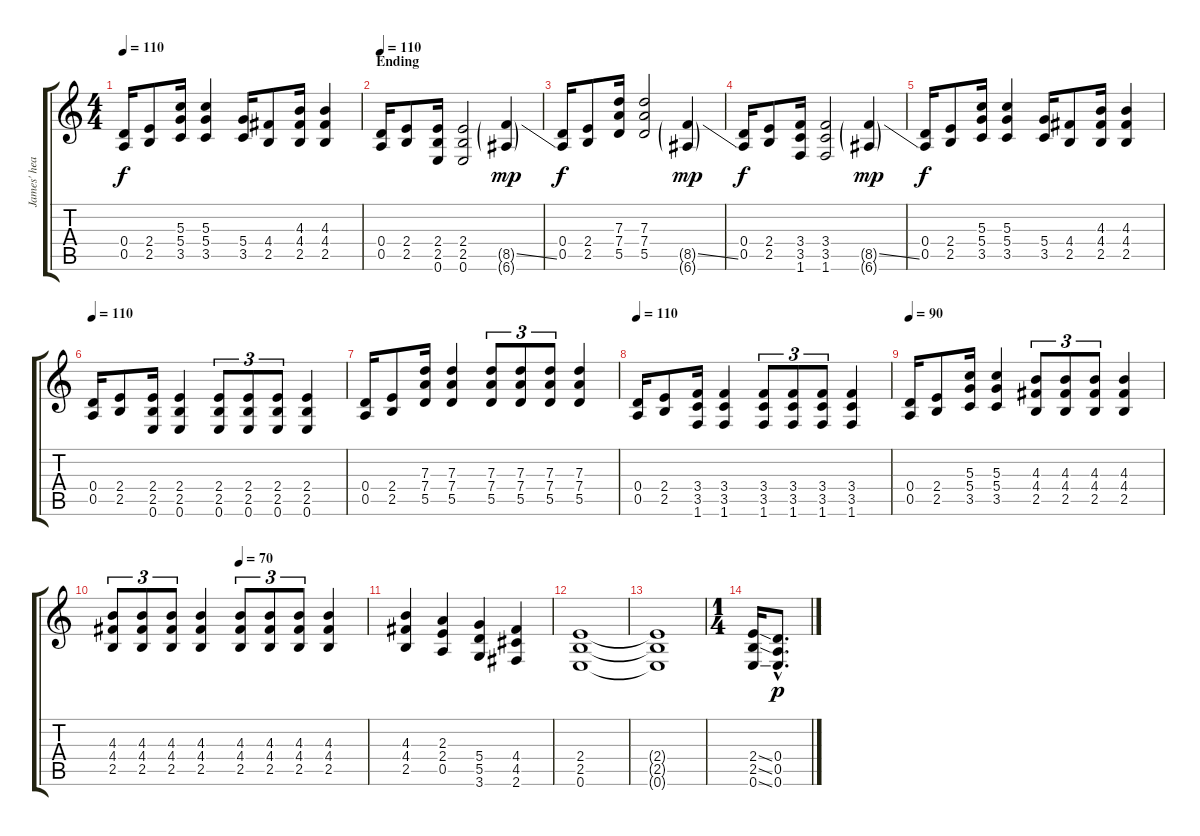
\track ("James' heavy" "James' hea") {instrument distortionguitar}
\staff {score tabs}
\tuning (E4 B3 G3 D3 A2 E2) {hide}
\ts (4 4)
\tempo 110
\clef g2
\ks c
(0.4 0.5).16{dy f} (2.4 2.5).8 (5.3 5.4 3.5).16 (5.3 5.4 3.5).4 (5.4 3.5).16 (4.4 2.5).8 (4.3 4.4 2.5).16 (4.3 4.4 2.5).4 |
\section ("" "Ending")
\tempo 110
(0.4 0.5).16 (2.4 2.5).8 (2.4 2.5 0.6).16 (2.4 2.5 0.6).2 (8.5{ss g} 6.6{g}).4{dy mp} |
(0.4 0.5).16{dy f} (2.4 2.5).8 (7.3 7.4 5.5).16 (7.3 7.4 5.5).2 (8.5{ss g} 6.6{g}).4{dy mp} |
(0.4 0.5).16{dy f} (2.4 2.5).8 (3.4 3.5 1.6).16 (3.4 3.5 1.6).2 (8.5{ss g} 6.6{g}).4{dy mp} |
(0.4 0.5).16{dy f} (2.4 2.5).8 (5.3 5.4 3.5).16 (5.3 5.4 3.5).4 (5.4 3.5).16 (4.4 2.5).8 (4.3 4.4 2.5).16 (4.3 4.4 2.5).4 |
\tempo 110
(0.4 0.5).16 (2.4 2.5).8 (2.4 2.5 0.6).16 (2.4 2.5 0.6).4 (2.4 2.5 0.6).8{tu (3 2)} (2.4 2.5 0.6).8{tu (3 2)} (2.4 2.5 0.6).8{tu (3 2)} (2.4 2.5 0.6).4 |
(0.4 0.5).16 (2.4 2.5).8 (7.3 7.4 5.5).16 (7.3 7.4 5.5).4 (7.3 7.4 5.5).8{tu (3 2)} (7.3 7.4 5.5).8{tu (3 2)} (7.3 7.4 5.5).8{tu (3 2)} (7.3 7.4 5.5).4 |
\tempo 110
(0.4 0.5).16 (2.4 2.5).8 (3.4 3.5 1.6).16 (3.4 3.5 1.6).4 (3.4 3.5 1.6).8{tu (3 2)} (3.4 3.5 1.6).8{tu (3 2)} (3.4 3.5 1.6).8{tu (3 2)} (3.4 3.5 1.6).4 |
\tempo 90
(0.4 0.5).16 (2.4 2.5).8 (5.3 5.4 3.5).16 (5.3 5.4 3.5).4 (4.3 4.4 2.5).8{tu (3 2)} (4.3 4.4 2.5).8{tu (3 2)} (4.3 4.4 2.5).8{tu (3 2)} (4.3 4.4 2.5).4 |
\tempo (70 0.5)
(4.3 4.4 2.5).8{tu (3 2)} (4.3 4.4 2.5).8{tu (3 2)} (4.3 4.4 2.5).8{tu (3 2)} (4.3 4.4 2.5).4 (4.3 4.4 2.5).8{tu (3 2)} (4.3 4.4 2.5).8{tu (3 2)} (4.3 4.4 2.5).8{tu (3 2)} (4.3 4.4 2.5).4 |
(4.3 4.4 2.5).4 (2.3 2.4 0.5).4 (5.4 5.5 3.6).4 (4.4 4.5 2.6).4 |
(2.4 2.5 0.6).1 |
(2.4{t} 2.5{t} 0.6{t}).1 |
\ts (1 4)
(2.4{ss} 2.5{ss} 0.6{ss}).16 (0.4{hac} 0.5{hac} 0.6{hac}).8{d dy p}
